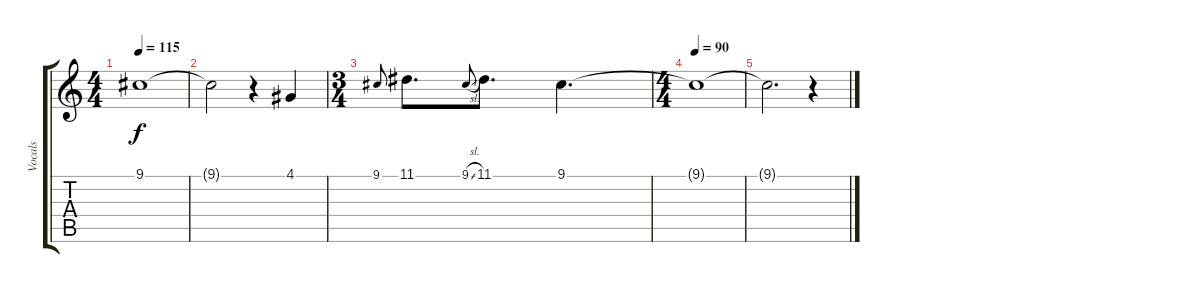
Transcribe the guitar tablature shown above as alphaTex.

\track ("Vocals" "Vocals") {instrument clarinet}
\staff {score tabs}
\tuning (E4 B3 G3 D3 A2 E2) {hide}
\ts (4 4)
\tempo 115
\clef g2
\ks c
9.1.1{dy f} |
9.1{t}.2 r.4 4.1.4 |
\ts (3 4)
9.1.8{gr onbeat} 11.1.8{d} 9.1{sl}.8{gr onbeat} 11.1.8{d} 9.1.4{d} |
\ts (4 4)
\tempo 100
\tempo 90
9.1{t}.1 |
9.1{t}.2{d} r.4
